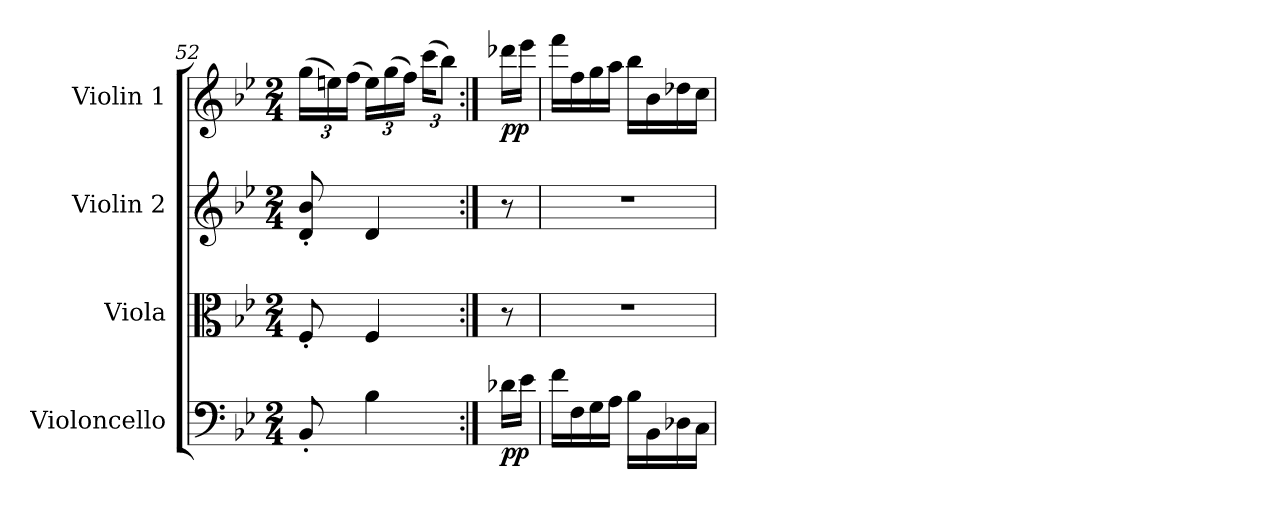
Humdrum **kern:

**kern	**dynam	**kern	**kern	**kern	**dynam
*part4	*part4	*part3	*part2	*part1	*part1
*staff4	*staff4	*staff3	*staff2	*staff1	*staff1
*I"Violoncello	*	*I"Viola	*I"Violin 2	*I"Violin 1	*
*I'Vc	*	*I'Vla	*I'Vln	*I'Vln	*
!!LO:LB:g=z
*clefF4	*	*clefC3	*clefG2	*clefG2	*
*k[b-e-]	*	*k[b-e-]	*k[b-e-]	*k[b-e-]	*
*M2/4	*	*M2/4	*M2/4	*M2/4	*
*	*	*	*	*Xbrackettup	*
=52	=52	=52	=52	=52	=52
8BB-'/	.	8F'/	8d/' 8b-/'	(24gg\LL	.
.	.	.	.	24een\)	.
.	.	.	.	(24ff\JJ	.
4B-\	.	4F/	4d/	24ee\LL)	.
.	.	.	.	(24gg\	.
.	.	.	.	24ff\JJ)	.
.	.	.	.	(24ccc\KL	.
.	.	.	.	12bb-\J)	.
!!LO:PB:g=z
=52X8:|!	=52X8:|!	=52X8:|!	=52X8:|!	=52X8:|!	=52X8:|!
!	!LO:DY:b	!	!	!	!LO:DY:b
16d-X\LL	pp	8r	8r	16ddd-X\LL	pp
16e-\JJ	.	.	.	16eee-\JJ	.
=53	=53	=53	=53	=53	=53
16f\LL	.	2r	2r	16fff\LL	.
16F\	.	.	.	16ff\	.
16G\	.	.	.	16gg\	.
16A\JJ	.	.	.	16aa\JJ	.
16B-\LL	.	.	.	16bb-\LL	.
16BB-\	.	.	.	16b-\	.
16D-X\	.	.	.	16dd-X\	.
16C\JJ	.	.	.	16cc\JJ	.
=	=	=	=	=	=
*-	*-	*-	*-	*-	*-
